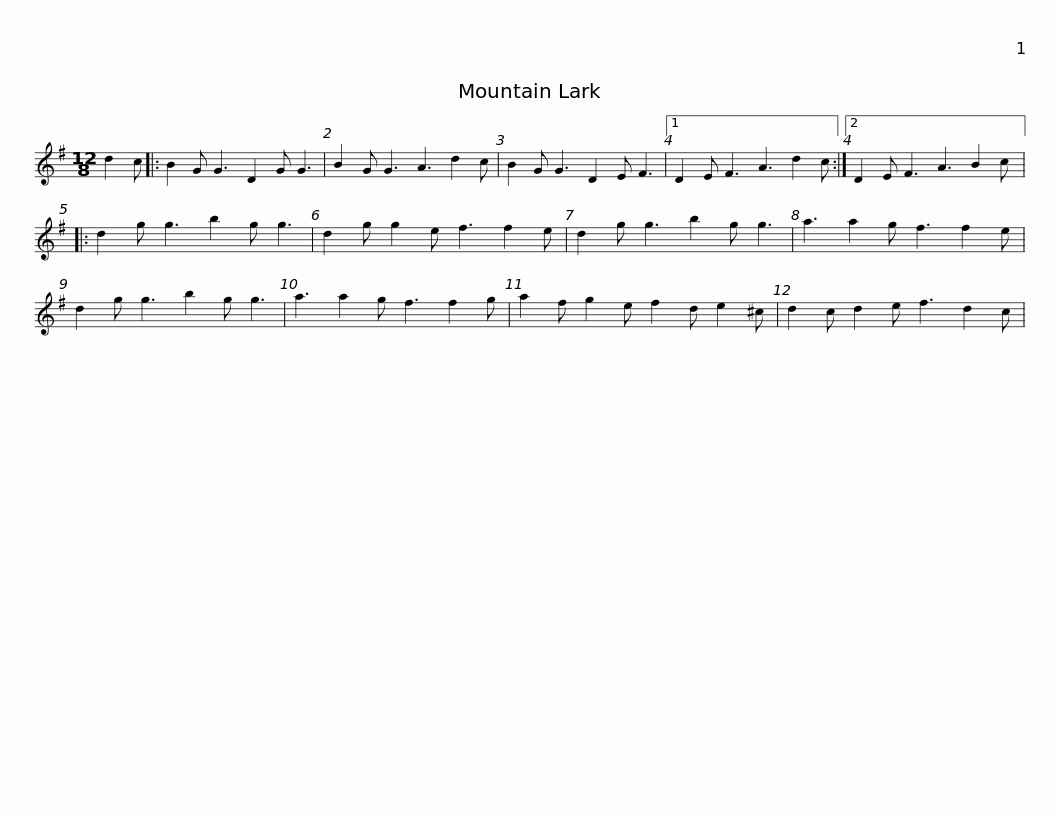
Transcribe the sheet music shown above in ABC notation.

X:1
L:1/8
M:12/8
I:linebreak $
K:G
V:1 treble
V:1
 d2 c |: B2 G G3 D2 G G3 | B2 G G3 A3 d2 c | B2 G G3 D2 E F3 |1 D2 E F3 A3 d2 c :|2$ %5
 D2 E F3 A3 B2 c |: d2 g g3 b2 g g3 | d2 g g2 e f3 f2 e | d2 g g3 b2 g g3 | a3 a2 g f3 f2 e |$ %10
 d2 g g3 b2 g g3 | a3 a2 g f3 f2 g | a2 f g2 e f2 d e2 ^c | d2 c d2 e f3 d2 c | %14
